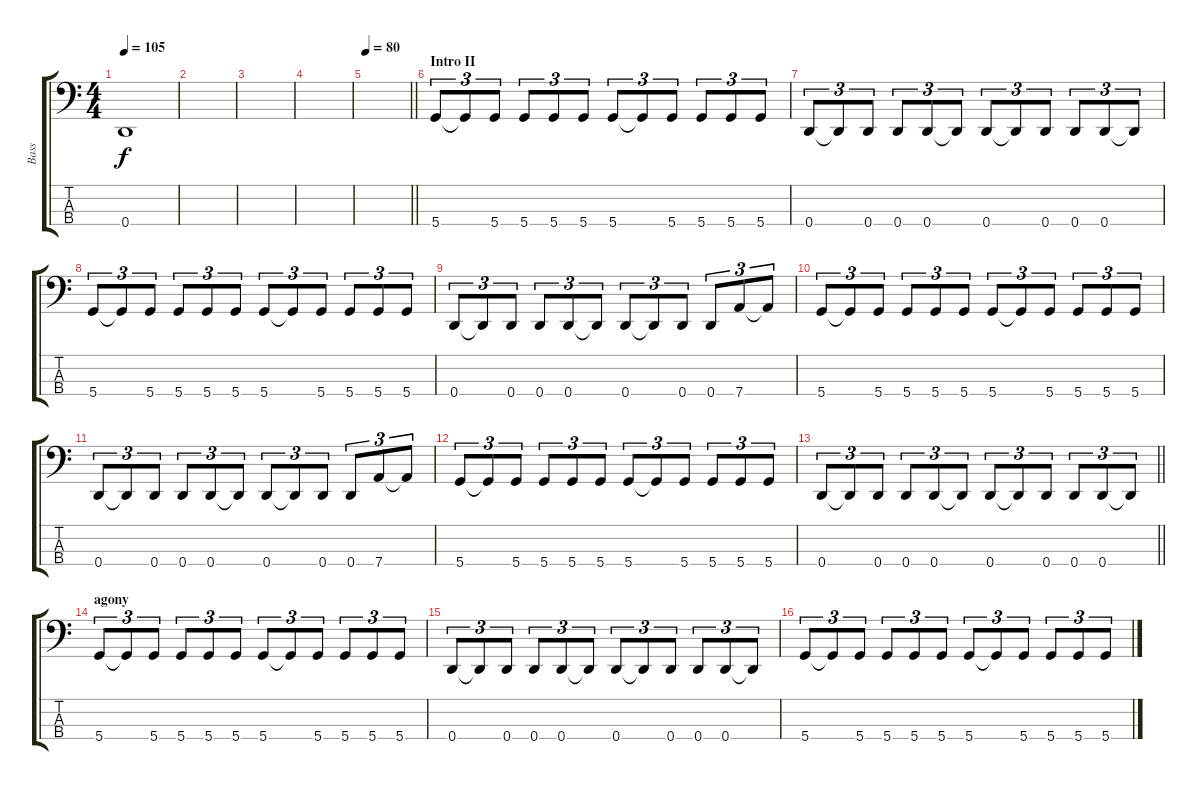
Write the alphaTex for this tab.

\track ("Bass" "Bass") {instrument electricbasspick}
\staff {score tabs}
\tuning (G2 D2 A1 D1) {hide}
\ts (4 4)
\tempo 105
\clef f4
\ks c
0.4.1{dy f} |
|
|
|
\tempo 80
\barLineRight lightlight
|
\section ("" "Intro II")
5.4.8{tu (3 2)} 5.4{t}.8{tu (3 2)} 5.4.8{tu (3 2)} 5.4.8{tu (3 2)} 5.4.8{tu (3 2)} 5.4.8{tu (3 2)} 5.4.8{tu (3 2)} 5.4{t}.8{tu (3 2)} 5.4.8{tu (3 2)} 5.4.8{tu (3 2)} 5.4.8{tu (3 2)} 5.4.8{tu (3 2)} |
0.4.8{tu (3 2)} 0.4{t}.8{tu (3 2)} 0.4.8{tu (3 2)} 0.4.8{tu (3 2)} 0.4.8{tu (3 2)} 0.4{t}.8{tu (3 2)} 0.4.8{tu (3 2)} 0.4{t}.8{tu (3 2)} 0.4.8{tu (3 2)} 0.4.8{tu (3 2)} 0.4.8{tu (3 2)} 0.4{t}.8{tu (3 2)} |
5.4.8{tu (3 2)} 5.4{t}.8{tu (3 2)} 5.4.8{tu (3 2)} 5.4.8{tu (3 2)} 5.4.8{tu (3 2)} 5.4.8{tu (3 2)} 5.4.8{tu (3 2)} 5.4{t}.8{tu (3 2)} 5.4.8{tu (3 2)} 5.4.8{tu (3 2)} 5.4.8{tu (3 2)} 5.4.8{tu (3 2)} |
0.4.8{tu (3 2)} 0.4{t}.8{tu (3 2)} 0.4.8{tu (3 2)} 0.4.8{tu (3 2)} 0.4.8{tu (3 2)} 0.4{t}.8{tu (3 2)} 0.4.8{tu (3 2)} 0.4{t}.8{tu (3 2)} 0.4.8{tu (3 2)} 0.4.8{tu (3 2)} 7.4.8{tu (3 2)} 7.4{t}.8{tu (3 2)} |
5.4.8{tu (3 2)} 5.4{t}.8{tu (3 2)} 5.4.8{tu (3 2)} 5.4.8{tu (3 2)} 5.4.8{tu (3 2)} 5.4.8{tu (3 2)} 5.4.8{tu (3 2)} 5.4{t}.8{tu (3 2)} 5.4.8{tu (3 2)} 5.4.8{tu (3 2)} 5.4.8{tu (3 2)} 5.4.8{tu (3 2)} |
0.4.8{tu (3 2)} 0.4{t}.8{tu (3 2)} 0.4.8{tu (3 2)} 0.4.8{tu (3 2)} 0.4.8{tu (3 2)} 0.4{t}.8{tu (3 2)} 0.4.8{tu (3 2)} 0.4{t}.8{tu (3 2)} 0.4.8{tu (3 2)} 0.4.8{tu (3 2)} 7.4.8{tu (3 2)} 7.4{t}.8{tu (3 2)} |
5.4.8{tu (3 2)} 5.4{t}.8{tu (3 2)} 5.4.8{tu (3 2)} 5.4.8{tu (3 2)} 5.4.8{tu (3 2)} 5.4.8{tu (3 2)} 5.4.8{tu (3 2)} 5.4{t}.8{tu (3 2)} 5.4.8{tu (3 2)} 5.4.8{tu (3 2)} 5.4.8{tu (3 2)} 5.4.8{tu (3 2)} |
\barLineRight lightlight
0.4.8{tu (3 2)} 0.4{t}.8{tu (3 2)} 0.4.8{tu (3 2)} 0.4.8{tu (3 2)} 0.4.8{tu (3 2)} 0.4{t}.8{tu (3 2)} 0.4.8{tu (3 2)} 0.4{t}.8{tu (3 2)} 0.4.8{tu (3 2)} 0.4.8{tu (3 2)} 0.4.8{tu (3 2)} 0.4{t}.8{tu (3 2)} |
\section ("" "agony")
5.4.8{tu (3 2)} 5.4{t}.8{tu (3 2)} 5.4.8{tu (3 2)} 5.4.8{tu (3 2)} 5.4.8{tu (3 2)} 5.4.8{tu (3 2)} 5.4.8{tu (3 2)} 5.4{t}.8{tu (3 2)} 5.4.8{tu (3 2)} 5.4.8{tu (3 2)} 5.4.8{tu (3 2)} 5.4.8{tu (3 2)} |
0.4.8{tu (3 2)} 0.4{t}.8{tu (3 2)} 0.4.8{tu (3 2)} 0.4.8{tu (3 2)} 0.4.8{tu (3 2)} 0.4{t}.8{tu (3 2)} 0.4.8{tu (3 2)} 0.4{t}.8{tu (3 2)} 0.4.8{tu (3 2)} 0.4.8{tu (3 2)} 0.4.8{tu (3 2)} 0.4{t}.8{tu (3 2)} |
5.4.8{tu (3 2)} 5.4{t}.8{tu (3 2)} 5.4.8{tu (3 2)} 5.4.8{tu (3 2)} 5.4.8{tu (3 2)} 5.4.8{tu (3 2)} 5.4.8{tu (3 2)} 5.4{t}.8{tu (3 2)} 5.4.8{tu (3 2)} 5.4.8{tu (3 2)} 5.4.8{tu (3 2)} 5.4.8{tu (3 2)}
